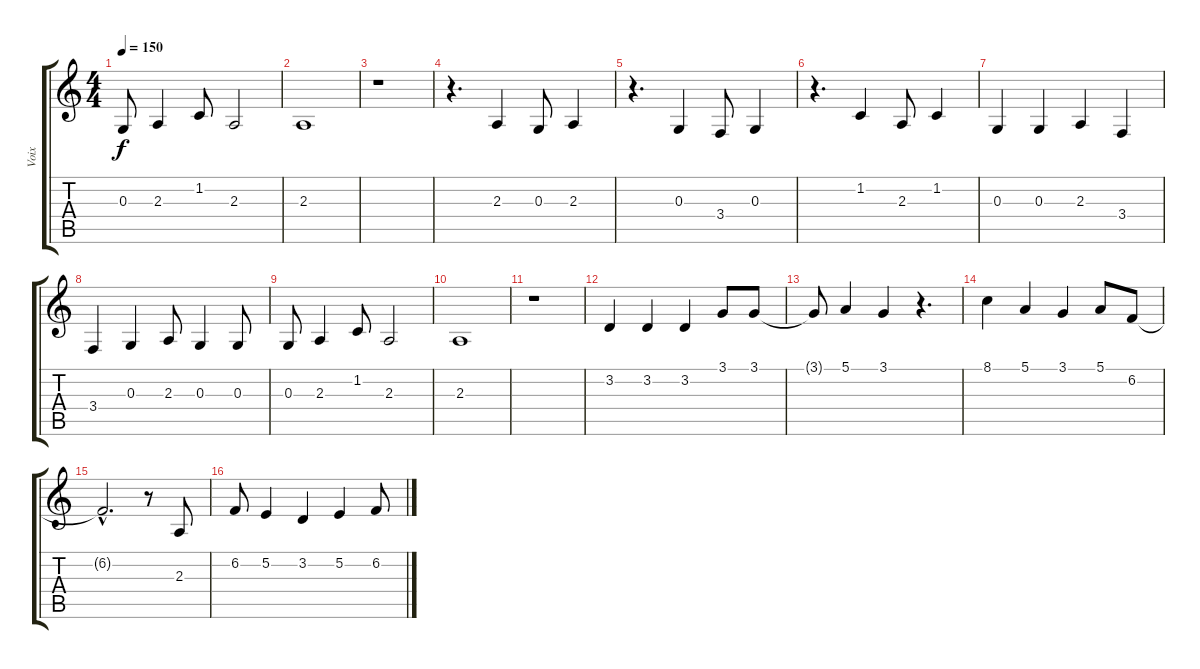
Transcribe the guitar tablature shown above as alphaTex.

\track ("Voix" "Voix") {instrument electricgrandpiano}
\staff {score tabs}
\tuning (E4 B3 G3 D3 A2 E2) {hide}
\ts (4 4)
\tempo 150
\clef g2
\ks c
0.3.8{dy f} 2.3.4 1.2.8 2.3.2 |
2.3.1 |
r.1 |
r.4{d} 2.3.4 0.3.8 2.3.4 |
r.4{d} 0.3.4 3.4.8 0.3.4 |
r.4{d} 1.2.4 2.3.8 1.2.4 |
0.3.4 0.3.4 2.3.4 3.4.4 |
3.4.4 0.3.4 2.3.8 0.3.4 0.3.8 |
0.3.8 2.3.4 1.2.8 2.3.2 |
2.3.1 |
r.1 |
3.2.4 3.2.4 3.2.4 3.1.8 3.1.8 |
3.1{t}.8 5.1.4 3.1.4 r.4{d} |
8.1.4 5.1.4 3.1.4 5.1.8 6.2.8 |
6.2{hac t}.2{d} r.8 2.3.8 |
6.2.8 5.2.4 3.2.4 5.2.4 6.2.8
